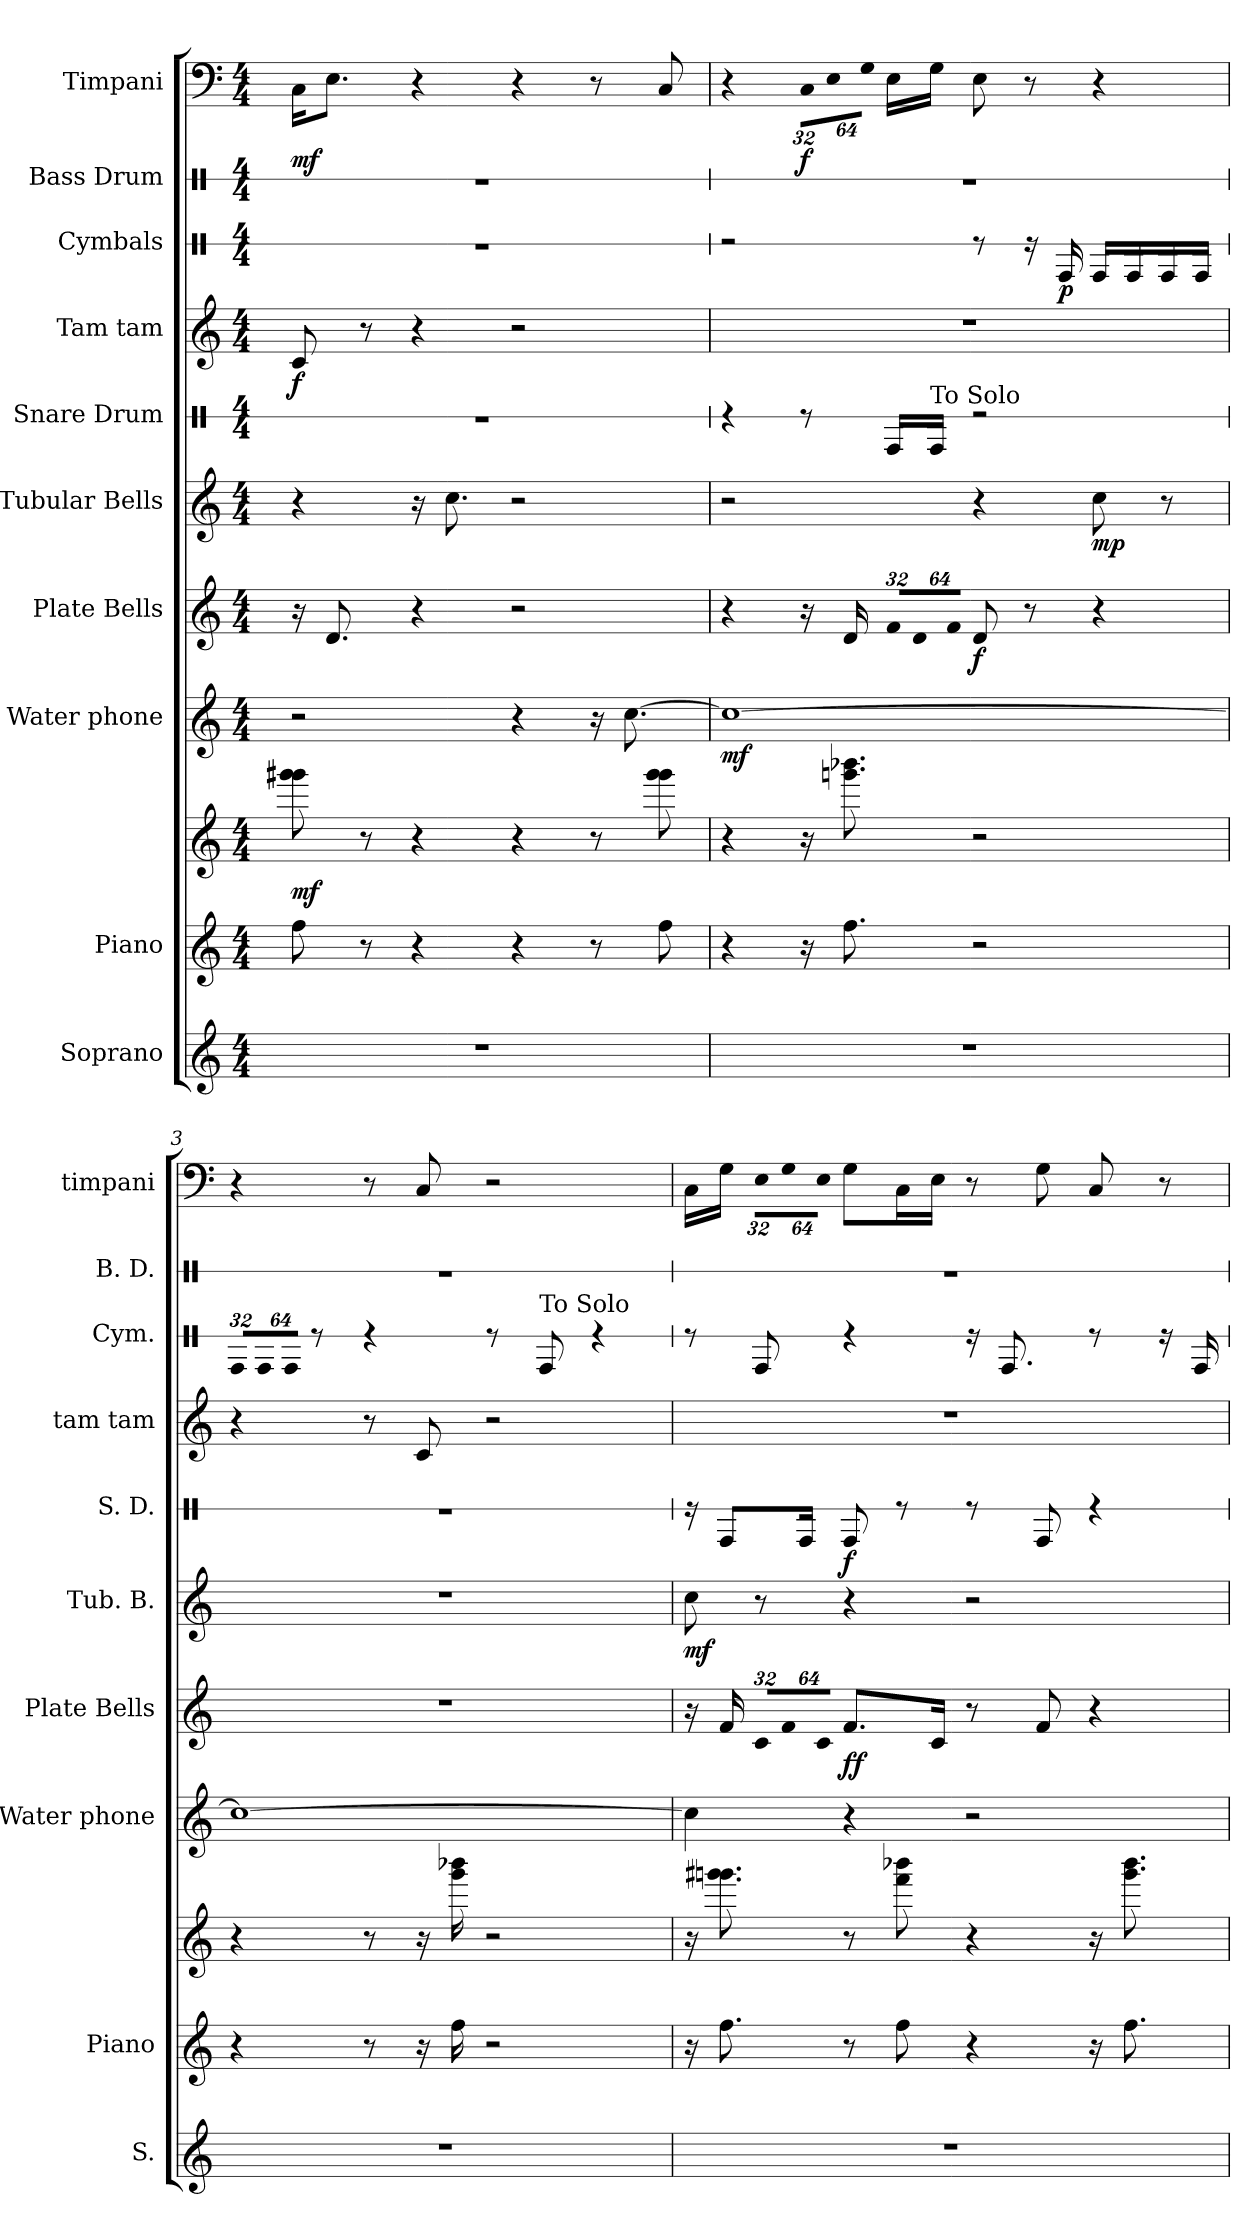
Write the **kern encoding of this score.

**kern	**kern	**kern	**dynam	**kern	**dynam	**kern	**dynam	**kern	**dynam	**kern	**dynam	**kern	**dynam	**kern	**dynam	**kern	**kern	**dynam
*part10	*part9	*part9	*part9	*part8	*part8	*part7	*part7	*part6	*part6	*part5	*part5	*part4	*part4	*part3	*part3	*part2	*part1	*part1
*staff11	*staff10	*staff9	*staff9/10	*staff8	*staff8	*staff7	*staff7	*staff6	*staff6	*staff5	*staff5	*staff4	*staff4	*staff3	*staff3	*staff2	*staff1	*staff1
*I"Soprano	*I"Piano	*	*	*I"Water phone	*	*I"Plate Bells	*	*I"Tubular Bells	*	*I"Snare Drum	*	*I"Tam tam	*	*I"Cymbals	*	*I"Bass Drum	*I"Timpani	*
*I'S.	*I'Piano	*	*	*I'Water phone	*	*I'Plate Bells	*	*I'Tub. B.	*	*I'S. D.	*	*I'tam tam	*	*I'Cym.	*	*I'B. D.	*I'timpani	*
!!LO:PB:g=z
*	*	*	*	*	*	*	*	*	*	*stria1	*	*	*	*stria1	*	*stria1	*	*
*clefG2	*clefG2	*clefG2	*	*clefG2	*	*clefG2	*	*clefG2	*	*clefX	*	*clefG2	*	*clefX	*	*clefX	*clefF4	*
*k[]	*k[]	*k[]	*	*k[]	*	*k[]	*	*k[]	*	*k[]	*	*k[]	*	*k[]	*	*k[]	*k[]	*
*C:	*C:	*C:	*	*C:	*	*C:	*	*C:	*	*C:	*	*C:	*	*C:	*	*C:	*C:	*
*M4/4	*M4/4	*M4/4	*	*M4/4	*	*M4/4	*	*M4/4	*	*M4/4	*	*M4/4	*	*M4/4	*	*M4/4	*M4/4	*
*MM85	*MM85	*MM85	*	*MM85	*	*MM85	*	*MM85	*	*MM85	*	*MM85	*	*MM85	*	*MM85	*MM85	*
=1	=1	=1	=1	=1	=1	=1	=1	=1	=1	=1	=1	=1	=1	=1	=1	=1	=1	=1
1r	8ffi\	8ggg#Xi\ 8ggg#i	mf	2r	.	16r	.	4r	.	1r	.	8ci/	f	1r	.	1r	16Ci\KL	mf
.	.	.	.	.	.	8.di/	.	.	.	.	.	.	.	.	.	.	8.Ei\J	.
.	8r	8r	.	.	.	.	.	.	.	.	.	8r	.	.	.	.	.	.
.	4r	4r	.	.	.	4r	.	16r	.	.	.	4r	.	.	.	.	4r	.
.	.	.	.	.	.	.	.	8.cci\	.	.	.	.	.	.	.	.	.	.
.	4r	4r	.	4r	.	2r	.	2r	.	.	.	2r	.	.	.	.	4r	.
.	8r	8r	.	16r	.	.	.	.	.	.	.	.	.	.	.	.	8r	.
.	.	.	.	[8.cci\	.	.	.	.	.	.	.	.	.	.	.	.	.	.
.	8ffi\	8ggg#i\ 8ggg#i	.	.	.	.	.	.	.	.	.	.	.	.	.	.	8Ci/	.
=2	=2	=2	=2	=2	=2	=2	=2	=2	=2	=2	=2	=2	=2	=2	=2	=2	=2	=2
1r	4r	4r	.	1cci_	mf	4r	.	2r	.	4r	.	1r	.	2r	.	1r	4r	.
*	*	*	*	*	*	*	*	*	*	*	*	*	*	*	*	*	*Xbrackettup	*
!	!	!	!	!	!	!	!	!	!	!	!	!	!	!	!	!	!LO:N:vis=16	!
.	16r	16r	.	.	.	16r	.	.	.	8r	.	.	.	.	.	.	512%21Ci\LL	f
!	!	!	!	!	!	!	!	!	!	!	!	!	!	!	!	!	!LO:N:vis=16	!
.	.	.	.	.	.	.	.	.	.	.	.	.	.	.	.	.	1024%43Ei\	.
.	8.ffi\	8.gggni\ 8.bbb-Xi	.	.	.	16di/	.	.	.	.	.	.	.	.	.	.	.	.
!	!	!	!	!	!	!	!	!	!	!	!	!	!	!	!	!	!LO:N:vis=16	!
.	.	.	.	.	.	.	.	.	.	.	.	.	.	.	.	.	1024%43Gi\JJ	.
*	*	*	*	*	*	*Xbrackettup	*	*	*	*	*	*	*	*	*	*	*	*
!	!	!	!	!	!	!LO:N:vis=16	!	!	!	!	!	!	!	!	!	!	!	!
.	.	.	.	.	.	512%21fi/LL	.	.	.	16RFi/LL	.	.	.	.	.	.	16Ei\LL	.
!	!	!	!	!	!	!LO:N:vis=16	!	!	!	!	!	!	!	!	!	!	!	!
.	.	.	.	.	.	1024%43di/	.	.	.	.	.	.	.	.	.	.	.	.
!	!	!	!	!	!	!	!	!	!	!LO:TX:a:t=To Solo	!	!	!	!	!	!	!	!
.	.	.	.	.	.	.	.	.	.	16RFi/JJ	.	.	.	.	.	.	16Gi\JJ	.
!	!	!	!	!	!	!LO:N:vis=16	!	!	!	!	!	!	!	!	!	!	!	!
.	.	.	.	.	.	1024%43fi/JJ	.	.	.	.	.	.	.	.	.	.	.	.
.	2r	2r	.	.	.	8di/	f	4r	.	2r	.	.	.	8r	.	.	8Ei\	.
.	.	.	.	.	.	8r	.	.	.	.	.	.	.	16r	.	.	8r	.
.	.	.	.	.	.	.	.	.	.	.	.	.	.	16RFi/	p	.	.	.
.	.	.	.	.	.	4r	.	8cci\	mp	.	.	.	.	16RFi/LL	.	.	4r	.
.	.	.	.	.	.	.	.	.	.	.	.	.	.	16RFi/	.	.	.	.
.	.	.	.	.	.	.	.	8r	.	.	.	.	.	16RFi/	.	.	.	.
.	.	.	.	.	.	.	.	.	.	.	.	.	.	16RFi/JJ	.	.	.	.
=3	=3	=3	=3	=3	=3	=3	=3	=3	=3	=3	=3	=3	=3	=3	=3	=3	=3	=3
*	*	*	*	*	*	*	*	*	*	*	*	*	*	*Xbrackettup	*	*	*	*
!	!	!	!	!	!	!	!	!	!	!	!	!	!	!LO:N:vis=16	!	!	!	!
1r	4r	4r	.	1cci_	.	1r	.	1r	.	1r	.	4r	.	512%21RFi/LL	.	1r	4r	.
!	!	!	!	!	!	!	!	!	!	!	!	!	!	!LO:N:vis=16	!	!	!	!
.	.	.	.	.	.	.	.	.	.	.	.	.	.	1024%43RFi/	.	.	.	.
!	!	!	!	!	!	!	!	!	!	!	!	!	!	!LO:N:vis=16	!	!	!	!
.	.	.	.	.	.	.	.	.	.	.	.	.	.	1024%43RFi/JJ	.	.	.	.
.	.	.	.	.	.	.	.	.	.	.	.	.	.	8r	.	.	.	.
.	8r	8r	.	.	.	.	.	.	.	.	.	8r	.	4r	.	.	8r	.
.	16r	16r	.	.	.	.	.	.	.	.	.	8ci/	.	.	.	.	8Ci/	.
.	16ffi\	16gggi\ 16bbb-Xi	.	.	.	.	.	.	.	.	.	.	.	.	.	.	.	.
.	2r	2r	.	.	.	.	.	.	.	.	.	2r	.	8r	.	.	2r	.
!	!	!	!	!	!	!	!	!	!	!	!	!	!	!LO:TX:a:t=To Solo	!	!	!	!
.	.	.	.	.	.	.	.	.	.	.	.	.	.	8RFi/	.	.	.	.
.	.	.	.	.	.	.	.	.	.	.	.	.	.	4r	.	.	.	.
!!LO:PB:g=z
=4	=4	=4	=4	=4	=4	=4	=4	=4	=4	=4	=4	=4	=4	=4	=4	=4	=4	=4
1r	16r	16r	.	4cci\]	.	16r	.	8cci\	mf	16r	.	1r	.	8r	.	1r	16Ci\LL	.
.	8.ffi\	8.ggg#Xi\ 8.gggni	.	.	.	16fi/	.	.	.	8RFi/L	.	.	.	.	.	.	16Gi\JJ	.
!	!	!	!	!	!	!LO:N:vis=16	!	!	!	!	!	!	!	!	!	!	!LO:N:vis=16	!
.	.	.	.	.	.	512%21ci/LL	.	8r	.	.	.	.	.	8RFi/	.	.	512%21Ei\LL	.
!	!	!	!	!	!	!LO:N:vis=16	!	!	!	!	!	!	!	!	!	!	!LO:N:vis=16	!
.	.	.	.	.	.	1024%43fi/	.	.	.	.	.	.	.	.	.	.	1024%43Gi\	.
.	.	.	.	.	.	.	.	.	.	16RFi/Jk	.	.	.	.	.	.	.	.
!	!	!	!	!	!	!LO:N:vis=16	!	!	!	!	!	!	!	!	!	!	!LO:N:vis=16	!
.	.	.	.	.	.	1024%43ci/JJ	.	.	.	.	.	.	.	.	.	.	1024%43Ei\JJ	.
.	8r	8r	.	4r	.	8.fi/L	ff	4r	.	8RFi/	f	.	.	4r	.	.	8Gi\L	.
.	8ffi\	8fffi\ 8bbb-Xi	.	.	.	.	.	.	.	8r	.	.	.	.	.	.	16Ci\L	.
.	.	.	.	.	.	16ci/Jk	.	.	.	.	.	.	.	.	.	.	16Ei\JJ	.
.	4r	4r	.	2r	.	8r	.	2r	.	8r	.	.	.	16r	.	.	8r	.
.	.	.	.	.	.	.	.	.	.	.	.	.	.	8.RFi/	.	.	.	.
.	.	.	.	.	.	8fi/	.	.	.	8RFi/	.	.	.	.	.	.	8Gi\	.
.	16r	16r	.	.	.	4r	.	.	.	4r	.	.	.	8r	.	.	8Ci/	.
.	8.ffi\	8.gggi\ 8.bbb-i	.	.	.	.	.	.	.	.	.	.	.	.	.	.	.	.
.	.	.	.	.	.	.	.	.	.	.	.	.	.	16r	.	.	8r	.
.	.	.	.	.	.	.	.	.	.	.	.	.	.	16RFi/	.	.	.	.
=	=	=	=	=	=	=	=	=	=	=	=	=	=	=	=	=	=	=
*-	*-	*-	*-	*-	*-	*-	*-	*-	*-	*-	*-	*-	*-	*-	*-	*-	*-	*-
